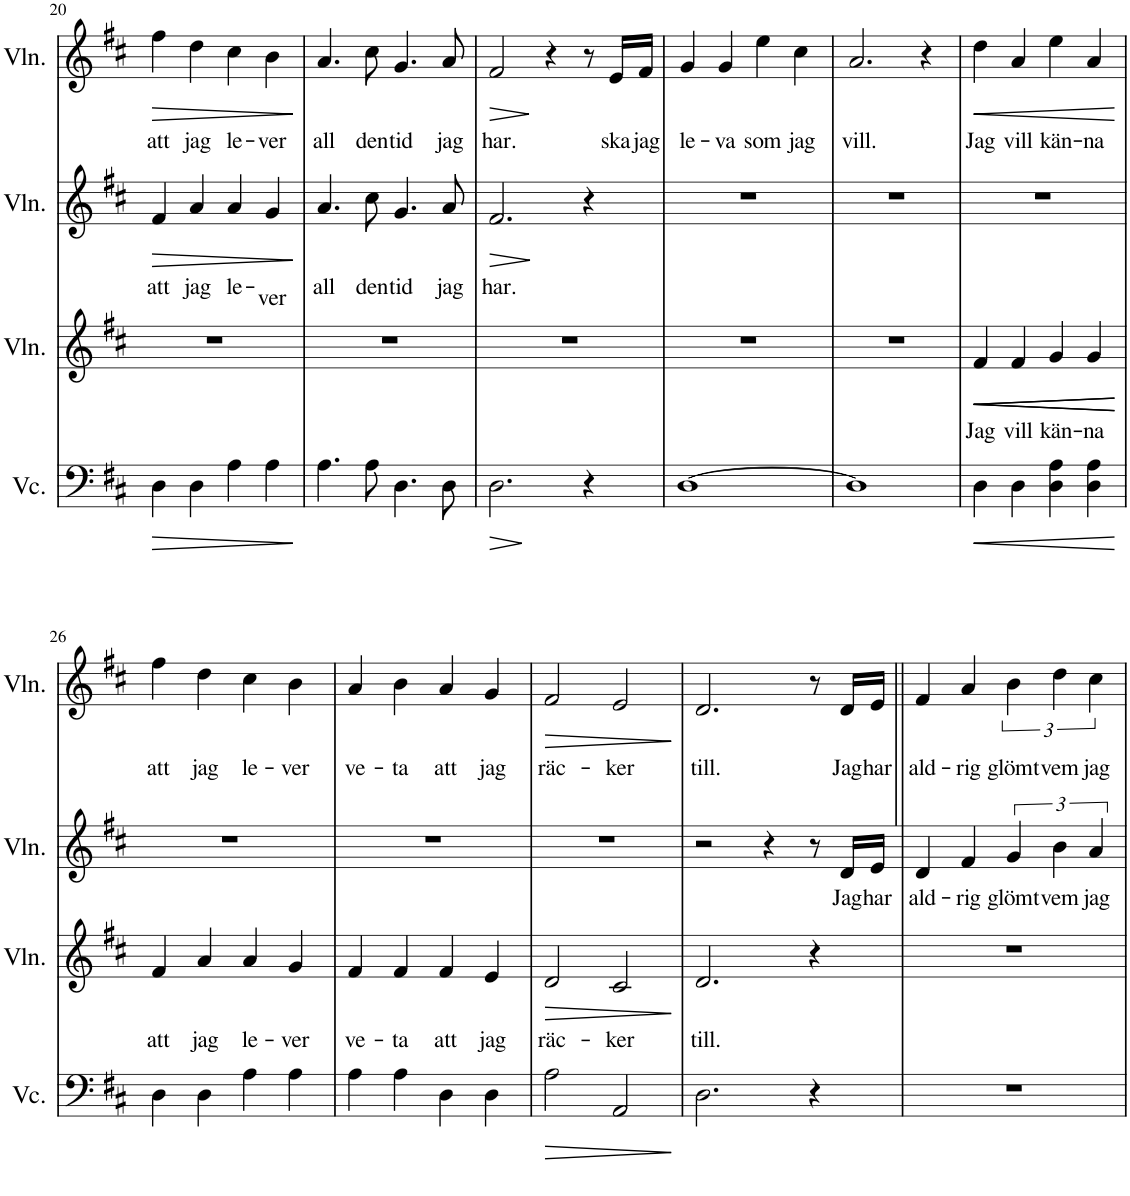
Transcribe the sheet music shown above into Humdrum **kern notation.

**kern	**dynam	**kern	**text	**dynam	**kern	**text	**dynam	**kern	**text	**dynam
*part4	*part4	*part3	*part3	*part3	*part2	*part2	*part2	*part1	*part1	*part1
*staff4	*staff4	*staff3	*staff3	*staff3	*staff2	*staff2	*staff2	*staff1	*staff1	*staff1
*I"Violoncello	*	*I"Violin	*	*	*I"Violin	*	*	*I"Violin	*	*
*I'Vc.	*	*I'Vln.	*	*	*I'Vln.	*	*	*I'Vln.	*	*
!!LO:PB:g=z
*clefF4	*	*clefG2	*	*	*clefG2	*	*	*clefG2	*	*
*k[f#c#]	*	*k[f#c#]	*	*	*k[f#c#]	*	*	*k[f#c#]	*	*
*M4/4	*	*M4/4	*	*	*M4/4	*	*	*M4/4	*	*
=20	=20	=20	=20	=20	=20	=20	=20	=20	=20	=20
!	!LO:HP:b	!	!	!	!	!LO:LY:b	!LO:HP:b	!	!LO:LY:b	!LO:HP:b
4D\	>	1r	.	.	4f#/	att	>	4ff#\	att	>
!	!	!	!	!	!	!LO:LY:b	!	!	!LO:LY:b	!
4D\	.	.	.	.	4a/	jag	.	4dd\	jag	.
!	!	!	!	!	!	!LO:LY:b	!	!	!LO:LY:b	!
4A\	.	.	.	.	4a/	le-	.	4cc#\	le-	.
!	!	!	!	!	!	!LO:LY:b	!	!	!LO:LY:b	!
4A\	.	.	.	.	4g/	-ver	.	4b\	-ver	.
.	]	.	.	.	.	.	]	.	.	]
=21	=21	=21	=21	=21	=21	=21	=21	=21	=21	=21
!	!	!	!	!	!	!LO:LY:b	!	!	!LO:LY:b	!
4.A\	.	1r	.	.	4.a/	all	.	4.a/	all	.
!	!	!	!	!	!	!LO:LY:b	!	!	!LO:LY:b	!
8A\	.	.	.	.	8cc#\	den	.	8cc#\	den	.
!	!	!	!	!	!	!LO:LY:b	!	!	!LO:LY:b	!
4.D\	.	.	.	.	4.g/	tid	.	4.g/	tid	.
!	!	!	!	!	!	!LO:LY:b	!	!	!LO:LY:b	!
8D\	.	.	.	.	8a/	jag	.	8a/	jag	.
=22	=22	=22	=22	=22	=22	=22	=22	=22	=22	=22
!	!LO:HP:b	!	!	!	!	!LO:LY:b	!LO:HP:b	!	!LO:LY:b	!LO:HP:b
2.D\	>	1r	.	.	2.f#/	har.	>	2f#/	har.	>
.	.	.	.	.	.	.	.	4r	.	.
4r	.	.	.	.	4r	.	.	8r	.	.
!	!	!	!	!	!	!	!	!	!LO:LY:b	!
.	.	.	.	.	.	.	.	16e/LL	ska	.
!	!	!	!	!	!	!	!	!	!LO:LY:b	!
.	.	.	.	.	.	.	.	16f#/JJ	jag	.
.	]	.	.	.	.	.	]	.	.	]
=23	=23	=23	=23	=23	=23	=23	=23	=23	=23	=23
!	!	!	!	!	!	!	!	!	!LO:LY:b	!
[1D	.	1r	.	.	1r	.	.	4g/	le-	.
!	!	!	!	!	!	!	!	!	!LO:LY:b	!
.	.	.	.	.	.	.	.	4g/	-va	.
!	!	!	!	!	!	!	!	!	!LO:LY:b	!
.	.	.	.	.	.	.	.	4ee\	som	.
!	!	!	!	!	!	!	!	!	!LO:LY:b	!
.	.	.	.	.	.	.	.	4cc#\	jag	.
=24	=24	=24	=24	=24	=24	=24	=24	=24	=24	=24
!	!	!	!	!	!	!	!	!	!LO:LY:b	!
1D]	.	1r	.	.	1r	.	.	2.a/	vill.	.
.	.	.	.	.	.	.	.	4r	.	.
=25	=25	=25	=25	=25	=25	=25	=25	=25	=25	=25
!	!LO:HP:b	!	!LO:LY:b	!LO:HP:b	!	!	!	!	!LO:LY:b	!LO:HP:b
4D\	<	4f#/	Jag	<	1r	.	.	4dd\	Jag	<
!	!	!	!LO:LY:b	!LO:HP:b	!	!	!	!	!LO:LY:b	!
4D\	.	4f#/	vill	<	.	.	.	4a/	vill	.
!	!	!	!LO:LY:b	!	!	!	!	!	!LO:LY:b	!
4D\ 4A\	.	4g/	kän-	.	.	.	.	4ee\	kän-	.
!	!	!	!LO:LY:b	!	!	!	!	!	!LO:LY:b	!
4D\ 4A\	.	4g/	-na	.	.	.	.	4a/	-na	.
.	[	.	.	[ [	.	.	.	.	.	[
!!LO:LB:g=z
=26	=26	=26	=26	=26	=26	=26	=26	=26	=26	=26
!	!	!	!LO:LY:b	!	!	!	!	!	!LO:LY:b	!
4D\	.	4f#/	att	.	1r	.	.	4ff#\	att	.
!	!	!	!LO:LY:b	!	!	!	!	!	!LO:LY:b	!
4D\	.	4a/	jag	.	.	.	.	4dd\	jag	.
!	!	!	!LO:LY:b	!	!	!	!	!	!LO:LY:b	!
4A\	.	4a/	le-	.	.	.	.	4cc#\	le-	.
!	!	!	!LO:LY:b	!	!	!	!	!	!LO:LY:b	!
4A\	.	4g/	-ver	.	.	.	.	4b\	-ver	.
=27	=27	=27	=27	=27	=27	=27	=27	=27	=27	=27
!	!	!	!LO:LY:b	!	!	!	!	!	!LO:LY:b	!
4A\	.	4f#/	ve-	.	1r	.	.	4a/	ve-	.
!	!	!	!LO:LY:b	!	!	!	!	!	!LO:LY:b	!
4A\	.	4f#/	-ta	.	.	.	.	4b\	-ta	.
!	!	!	!LO:LY:b	!	!	!	!	!	!LO:LY:b	!
4D\	.	4f#/	att	.	.	.	.	4a/	att	.
!	!	!	!LO:LY:b	!	!	!	!	!	!LO:LY:b	!
4D\	.	4e/	jag	.	.	.	.	4g/	jag	.
=28	=28	=28	=28	=28	=28	=28	=28	=28	=28	=28
!	!LO:HP:b	!	!LO:LY:b	!LO:HP:b	!	!	!	!	!LO:LY:b	!LO:HP:b
2A\	>	2d/	räc-	>	1r	.	.	2f#/	räc-	>
!	!	!	!LO:LY:b	!	!	!	!	!	!LO:LY:b	!
2AA/	.	2c#/	-ker	.	.	.	.	2e/	-ker	.
.	]	.	.	]	.	.	.	.	.	]
=29	=29	=29	=29	=29	=29	=29	=29	=29	=29	=29
!	!	!	!LO:LY:b	!	!	!	!	!	!LO:LY:b	!
2.D\	.	2.d/	till.	.	2r	.	.	2.d/	till.	.
.	.	.	.	.	4r	.	.	.	.	.
4r	.	4r	.	.	8r	.	.	8r	.	.
!	!	!	!	!	!	!LO:LY:b	!	!	!LO:LY:b	!
.	.	.	.	.	16d/LL	Jag	.	16d/LL	Jag	.
!	!	!	!	!	!	!LO:LY:b	!	!	!LO:LY:b	!
.	.	.	.	.	16e/JJ	har	.	16e/JJ	har	.
=30||	=30||	=30||	=30||	=30||	=30||	=30||	=30||	=30||	=30||	=30||
!	!	!	!	!	!	!LO:LY:b	!	!	!LO:LY:b	!
1r	.	1r	.	.	4d/	ald-	.	4f#/	ald-	.
!	!	!	!	!	!	!LO:LY:b	!	!	!LO:LY:b	!
.	.	.	.	.	4f#/	-rig	.	4a/	-rig	.
!	!	!	!	!	!	!LO:LY:b	!	!	!LO:LY:b	!
.	.	.	.	.	6g/	glömt	.	6b\	glömt	.
!	!	!	!	!	!	!LO:LY:b	!	!	!LO:LY:b	!
.	.	.	.	.	6b\	vem	.	6dd\	vem	.
!	!	!	!	!	!	!LO:LY:b	!	!	!LO:LY:b	!
.	.	.	.	.	6a/	jag	.	6cc#\	jag	.
=	=	=	=	=	=	=	=	=	=	=
*-	*-	*-	*-	*-	*-	*-	*-	*-	*-	*-
